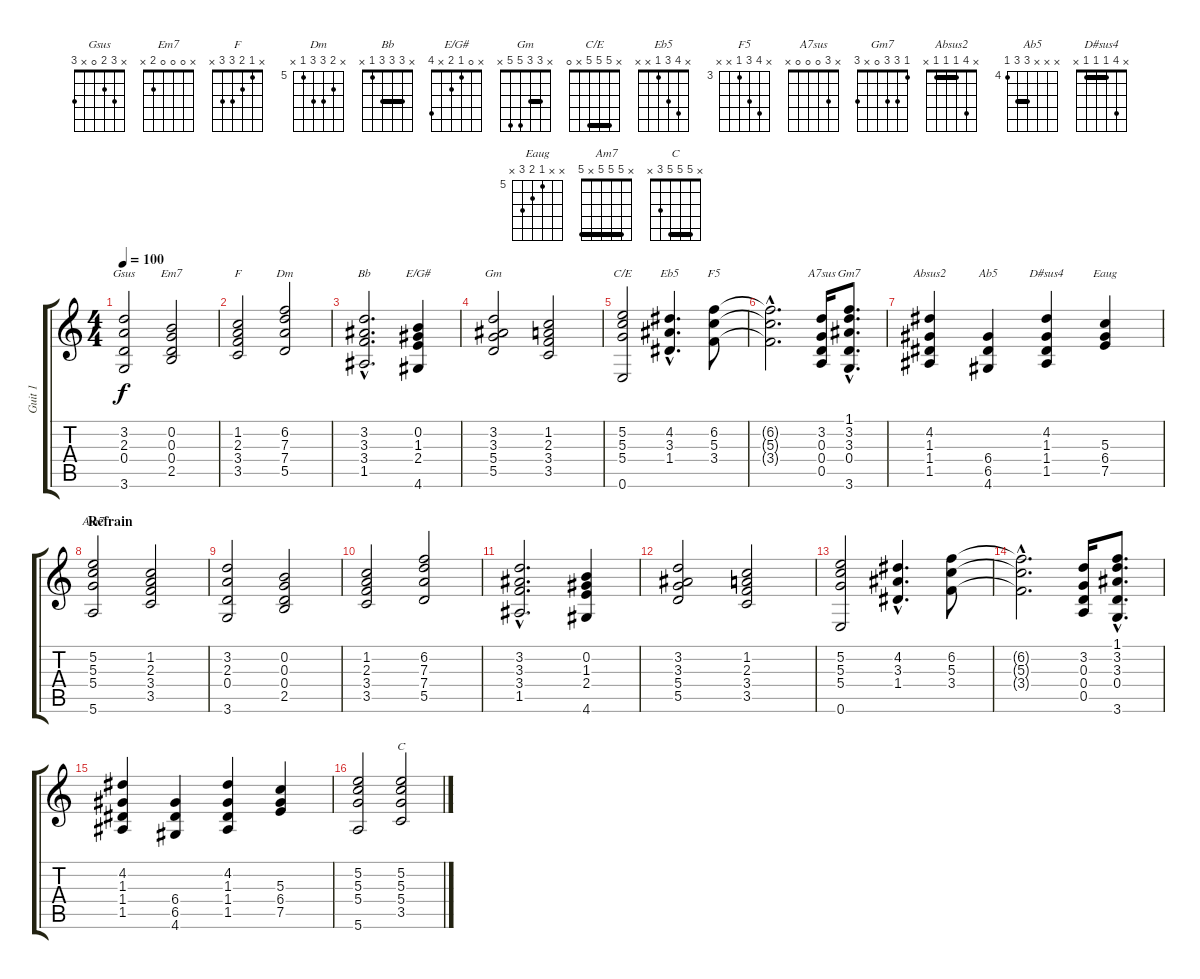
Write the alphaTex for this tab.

\track ("Guit 1" "Guit 1") {instrument electricguitarclean}
\staff {score tabs}
\tuning (E4 B3 G3 D3 A2 E2) {hide}
\chord ("Gsus" x 3 2 0 x 3)
\chord ("Em7" x 0 0 0 2 x)
\chord ("F" x 1 2 3 3 x)
\chord ("Dm" x 6 7 7 5 x) {firstfret 5}
\chord ("Bb" x 3 3 3 1 x) {barre 3}
\chord ("E/G#" x 0 1 2 x 4)
\chord ("Gm" x 3 3 5 5 x) {barre 3}
\chord ("C/E" x 5 5 5 x 0) {barre 5}
\chord ("Eb5" x 4 3 1 x x)
\chord ("F5" x 6 5 3 x x) {firstfret 3}
\chord ("A7sus" x 3 0 0 0 x)
\chord ("Gm7" 1 3 3 0 x 3)
\chord ("Absus2" x 4 1 1 1 x) {barre 1}
\chord ("Ab5" x x x 6 6 4) {firstfret 4 barre 6}
\chord ("D#sus4" x 4 1 1 1 x) {barre 1}
\chord ("Eaug" x x 5 6 7 x) {firstfret 5}
\chord ("Am7" x 5 5 5 x 5) {barre 5}
\chord ("C" x 5 5 5 3 x) {barre 5}
\ts (4 4)
\tempo 100
\clef g2
\ks c
(3.2 2.3 0.4 3.6).2{ch "Gsus" dy f} (0.2 0.3 0.4 2.5).2{ch "Em7"} |
(1.2 2.3 3.4 3.5).2{ch "F"} (6.2 7.3 7.4 5.5).2{ch "Dm"} |
(3.2{hac} 3.3{hac} 3.4{hac} 1.5{hac}).2{d ch "Bb"} (0.2 1.3 2.4 4.6).4{ch "E/G#"} |
(3.2 3.3 5.4 5.5).2{ch "Gm"} (1.2 2.3 3.4 3.5).2 |
(5.2 5.3 5.4 0.6).2{ch "C/E"} (4.2{hac} 3.3{hac} 1.4{hac}).4{d ch "Eb5"} (6.2 5.3 3.4).8{ch "F5"} |
(6.2{hac t} 5.3{hac t} 3.4{hac t}).2{d} (3.2 0.3 0.4 0.5).16{ch "A7sus"} (1.1{hac} 3.2{hac} 3.3{hac} 0.4{hac} 3.6{hac}).8{d ch "Gm7"} |
(4.2 1.3 1.4 1.5).4{ch "Absus2"} (6.4 6.5 4.6).4{ch "Ab5"} (4.2 1.3 1.4 1.5).4{ch "D#sus4"} (5.3 6.4 7.5).4{ch "Eaug"} |
\section ("" "Refrain")
(5.2 5.3 5.4 5.6).2{ch "Am7"} (1.2 2.3 3.4 3.5).2 |
(3.2 2.3 0.4 3.6).2 (0.2 0.3 0.4 2.5).2 |
(1.2 2.3 3.4 3.5).2 (6.2 7.3 7.4 5.5).2 |
(3.2{hac} 3.3{hac} 3.4{hac} 1.5{hac}).2{d} (0.2 1.3 2.4 4.6).4 |
(3.2 3.3 5.4 5.5).2 (1.2 2.3 3.4 3.5).2 |
(5.2 5.3 5.4 0.6).2 (4.2{hac} 3.3{hac} 1.4{hac}).4{d} (6.2 5.3 3.4).8 |
(6.2{hac t} 5.3{hac t} 3.4{hac t}).2{d} (3.2 0.3 0.4 0.5).16 (1.1{hac} 3.2{hac} 3.3{hac} 0.4{hac} 3.6{hac}).8{d} |
(4.2 1.3 1.4 1.5).4 (6.4 6.5 4.6).4 (4.2 1.3 1.4 1.5).4 (5.3 6.4 7.5).4 |
(5.2 5.3 5.4 5.6).2 (5.2 5.3 5.4 3.5).2{ch "C"}
